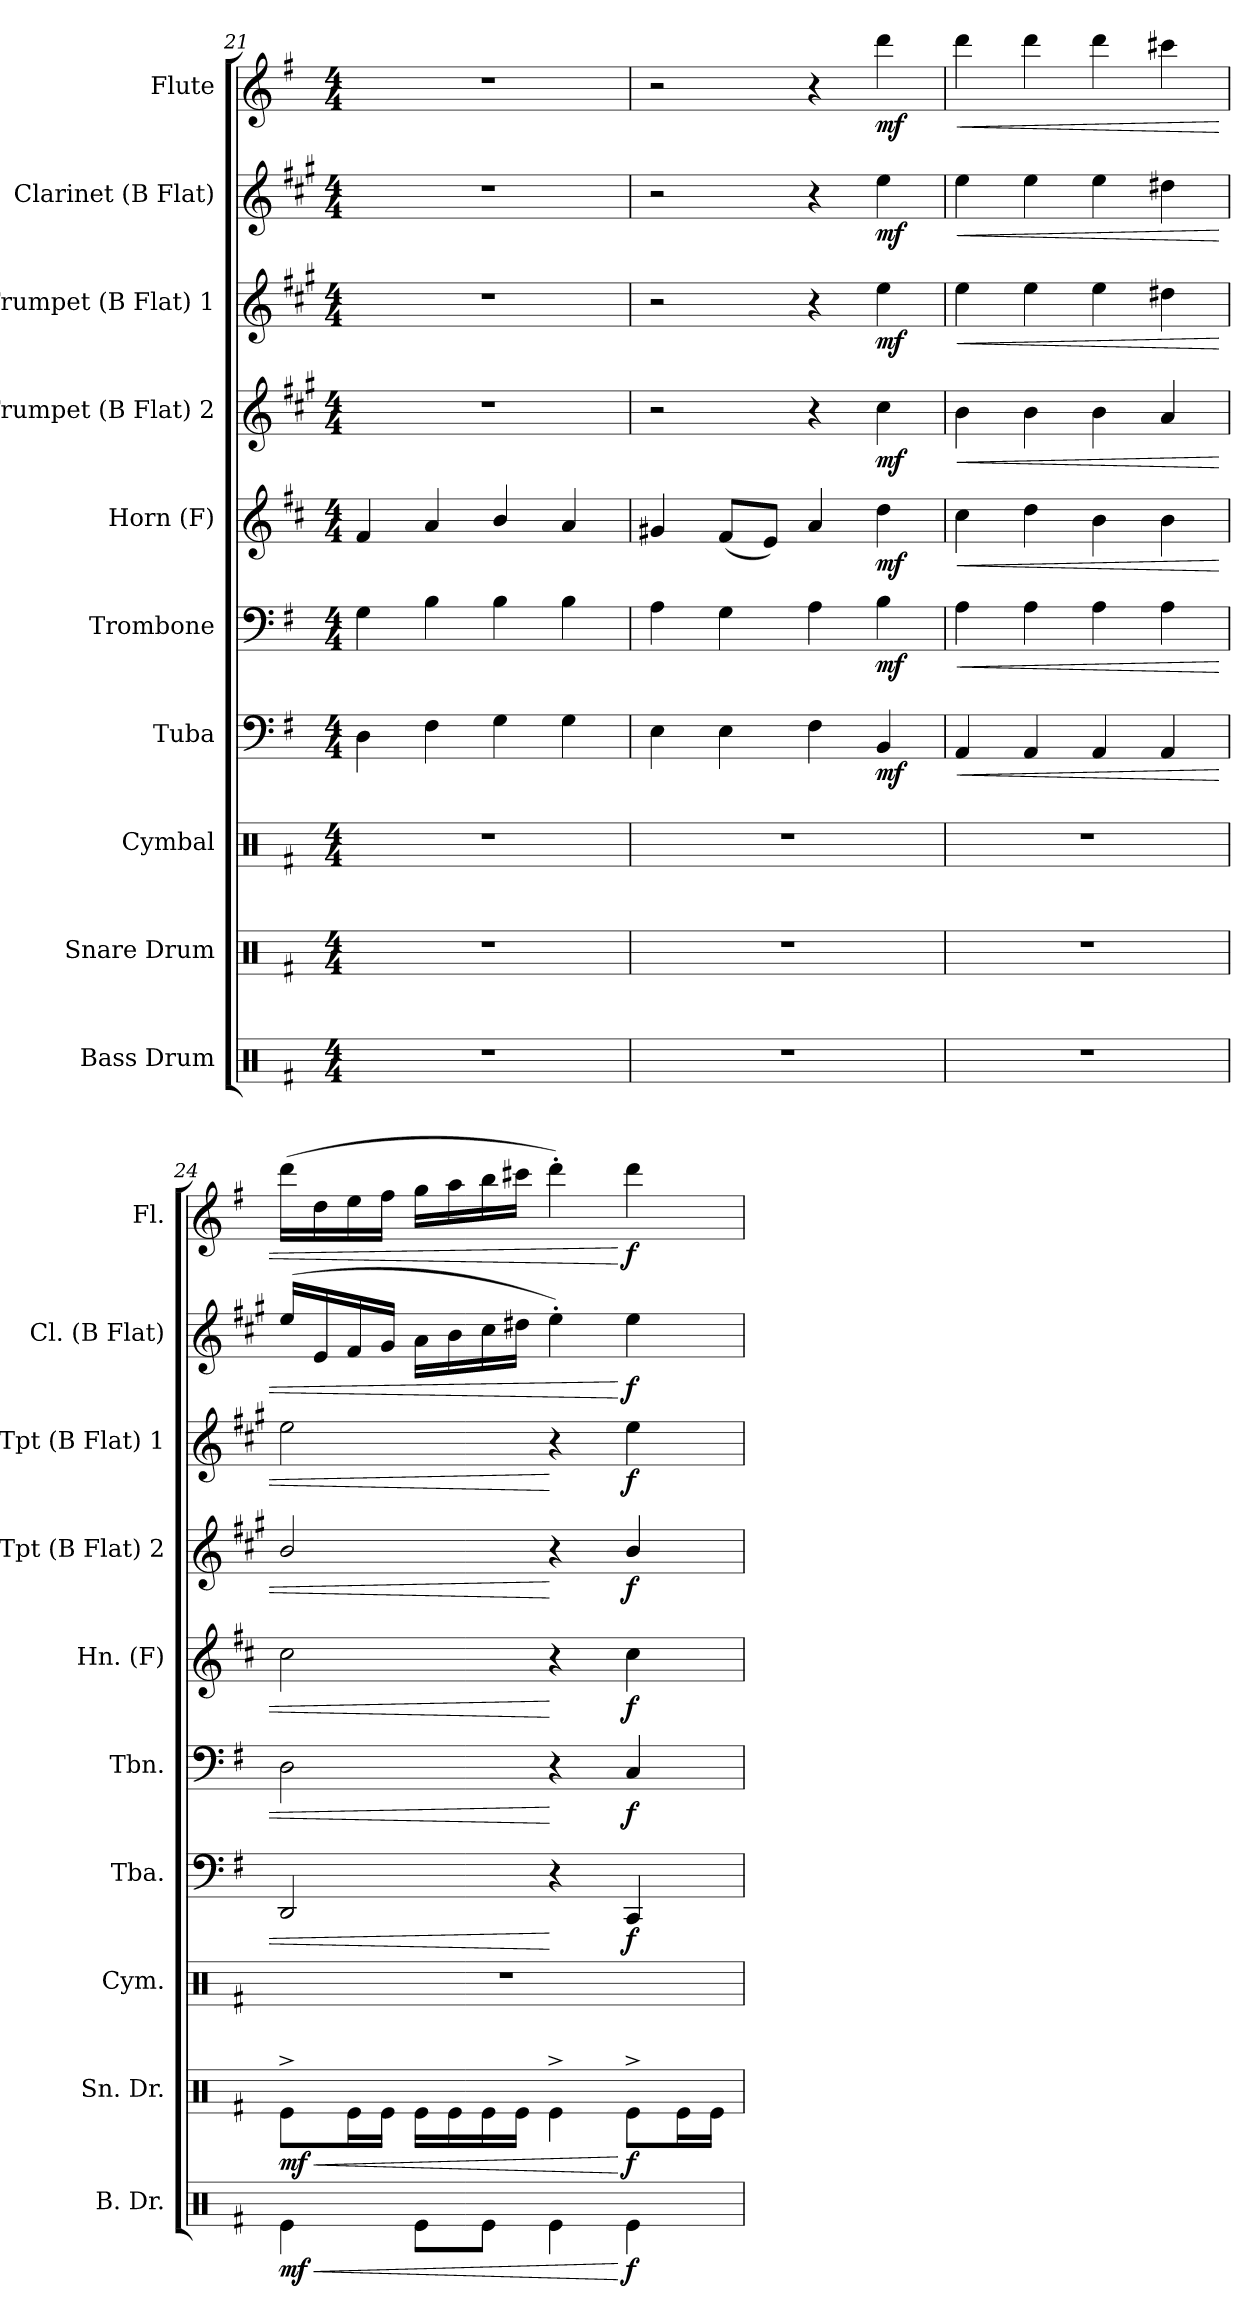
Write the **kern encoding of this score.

**kern	**dynam	**kern	**dynam	**kern	**kern	**dynam	**kern	**dynam	**kern	**dynam	**kern	**dynam	**kern	**dynam	**kern	**dynam	**kern	**dynam
*part10	*part10	*part9	*part9	*part8	*part7	*part7	*part6	*part6	*part5	*part5	*part4	*part4	*part3	*part3	*part2	*part2	*part1	*part1
*staff10	*staff10	*staff9	*staff9	*staff8	*staff7	*staff7	*staff6	*staff6	*staff5	*staff5	*staff4	*staff4	*staff3	*staff3	*staff2	*staff2	*staff1	*staff1
*I"Bass Drum	*	*I"Snare Drum	*	*I"Cymbal	*I"Tuba	*	*I"Trombone	*	*I"Horn (F)	*	*I"Trumpet (B Flat) 2	*	*I"Trumpet (B Flat) 1	*	*I"Clarinet (B Flat)	*	*I"Flute	*
*I'B. Dr.	*	*I'Sn. Dr.	*	*I'Cym.	*I'Tba.	*	*I'Tbn.	*	*I'Hn. (F)	*	*I'Tpt (B Flat) 2	*	*I'Tpt (B Flat) 1	*	*I'Cl. (B Flat)	*	*I'Fl.	*
*clefX	*	*clefX	*	*clefX	*clefF4	*	*clefF4	*	*clefG2	*	*clefG2	*	*clefG2	*	*clefG2	*	*clefG2	*
*	*	*	*	*	*	*	*	*	*ITrd4c7	*	*ITrd1c2	*	*ITrd1c2	*	*ITrd1c2	*	*	*
*k[f#]	*	*k[f#]	*	*k[f#]	*k[f#]	*	*k[f#]	*	*k[f#]	*	*k[f#]	*	*k[f#]	*	*k[f#]	*	*k[f#]	*
*G:	*	*G:	*	*G:	*G:	*	*G:	*	*G:	*	*G:	*	*G:	*	*G:	*	*G:	*
*M4/4	*	*M4/4	*	*M4/4	*M4/4	*	*M4/4	*	*M4/4	*	*M4/4	*	*M4/4	*	*M4/4	*	*M4/4	*
=21	=21	=21	=21	=21	=21	=21	=21	=21	=21	=21	=21	=21	=21	=21	=21	=21	=21	=21
1r	.	1r	.	1r	4D\	.	4G\	.	4B/	.	1r	.	1r	.	1r	.	1r	.
.	.	.	.	.	4F#\	.	4B\	.	4d/	.	.	.	.	.	.	.	.	.
.	.	.	.	.	4G\	.	4B\	.	4e/	.	.	.	.	.	.	.	.	.
.	.	.	.	.	4G\	.	4B\	.	4d/	.	.	.	.	.	.	.	.	.
=22	=22	=22	=22	=22	=22	=22	=22	=22	=22	=22	=22	=22	=22	=22	=22	=22	=22	=22
1r	.	1r	.	1r	4E\	.	4A\	.	4c#X/	.	2r	.	2r	.	2r	.	2r	.
.	.	.	.	.	4E\	.	4G\	.	(8B/L	.	.	.	.	.	.	.	.	.
.	.	.	.	.	.	.	.	.	8A/J)	.	.	.	.	.	.	.	.	.
.	.	.	.	.	4F#\	.	4A\	.	4d/	.	4r	.	4r	.	4r	.	4r	.
!	!	!	!	!	!	!LO:DY:b	!	!LO:DY:b	!	!LO:DY:b	!	!LO:DY:b	!	!LO:DY:b	!	!LO:DY:b	!	!LO:DY:b
.	.	.	.	.	4BB/	mf	4B\	mf	4g\	mf	4b\	mf	4dd\	mf	4dd\	mf	4ddd\	mf
=23	=23	=23	=23	=23	=23	=23	=23	=23	=23	=23	=23	=23	=23	=23	=23	=23	=23	=23
!	!	!	!	!	!	!LO:HP:b	!	!LO:HP:b	!	!LO:HP:b	!	!LO:HP:b	!	!LO:HP:b	!	!LO:HP:b	!	!LO:HP:b
1r	.	1r	.	1r	4AA/	<	4A\	<	4f#\	<	4a\	<	4dd\	<	4dd\	<	4ddd\	<
.	.	.	.	.	4AA/	.	4A\	.	4g\	.	4a\	.	4dd\	.	4dd\	.	4ddd\	.
.	.	.	.	.	4AA/	.	4A\	.	4e\	.	4a\	.	4dd\	.	4dd\	.	4ddd\	.
.	.	.	.	.	4AA/	.	4A\	.	4e\	.	4g/	.	4cc#X\	.	4cc#X\	.	4ccc#X\	.
!!LO:PB:g=z
=24	=24	=24	=24	=24	=24	=24	=24	=24	=24	=24	=24	=24	=24	=24	=24	=24	=24	=24
!	!LO:HP:b	!	!LO:HP:b	!	!	!	!	!	!	!	!	!	!	!	!	!	!	!
!	!LO:DY:n=1:b	!	!LO:DY:n=1:b	!	!	!	!	!	!	!	!	!	!	!	!	!	!	!
4Re\	< mf	8Re^>\L	< mf	1r	2DD/	.	2D\	.	2f#\	.	2a/	.	2dd\	.	(16dd/LL	.	(16ddd\LL	.
.	.	.	.	.	.	.	.	.	.	.	.	.	.	.	16d/	.	16dd\	.
.	.	16Re\L	.	.	.	.	.	.	.	.	.	.	.	.	16e/	.	16ee\	.
.	.	16Re\JJ	.	.	.	.	.	.	.	.	.	.	.	.	16f#/JJ	.	16ff#\JJ	.
8Re\L	.	16Re\LL	.	.	.	.	.	.	.	.	.	.	.	.	16g\LL	.	16gg\LL	.
.	.	16Re\	.	.	.	.	.	.	.	.	.	.	.	.	16a\	.	16aa\	.
8Re\J	.	16Re\	.	.	.	.	.	.	.	.	.	.	.	.	16b\	.	16bb\	.
.	.	16Re\JJ	.	.	.	.	.	.	.	.	.	.	.	.	16cc#X\JJ	.	16ccc#X\JJ	.
4Re\	.	4Re^>\	.	.	4r	[	4r	[	4r	[	4r	[	4r	[	4dd'>\)	.	4ddd'>\)	.
!	!LO:DY:n=2:b	!	!LO:DY:n=2:b	!	!	!LO:DY:b	!	!LO:DY:b	!	!LO:DY:b	!	!LO:DY:b	!	!LO:DY:b	!	!LO:DY:n=1:b	!	!LO:DY:n=1:b
4Re\	[ f	8Re^>\L	[ f	.	4CC/	f	4C/	f	4f#\	f	4a/	f	4dd\	f	4dd\	[ f	4ddd\	[ f
.	.	16Re\L	.	.	.	.	.	.	.	.	.	.	.	.	.	.	.	.
.	.	16Re\JJ	.	.	.	.	.	.	.	.	.	.	.	.	.	.	.	.
=	=	=	=	=	=	=	=	=	=	=	=	=	=	=	=	=	=	=
*-	*-	*-	*-	*-	*-	*-	*-	*-	*-	*-	*-	*-	*-	*-	*-	*-	*-	*-
